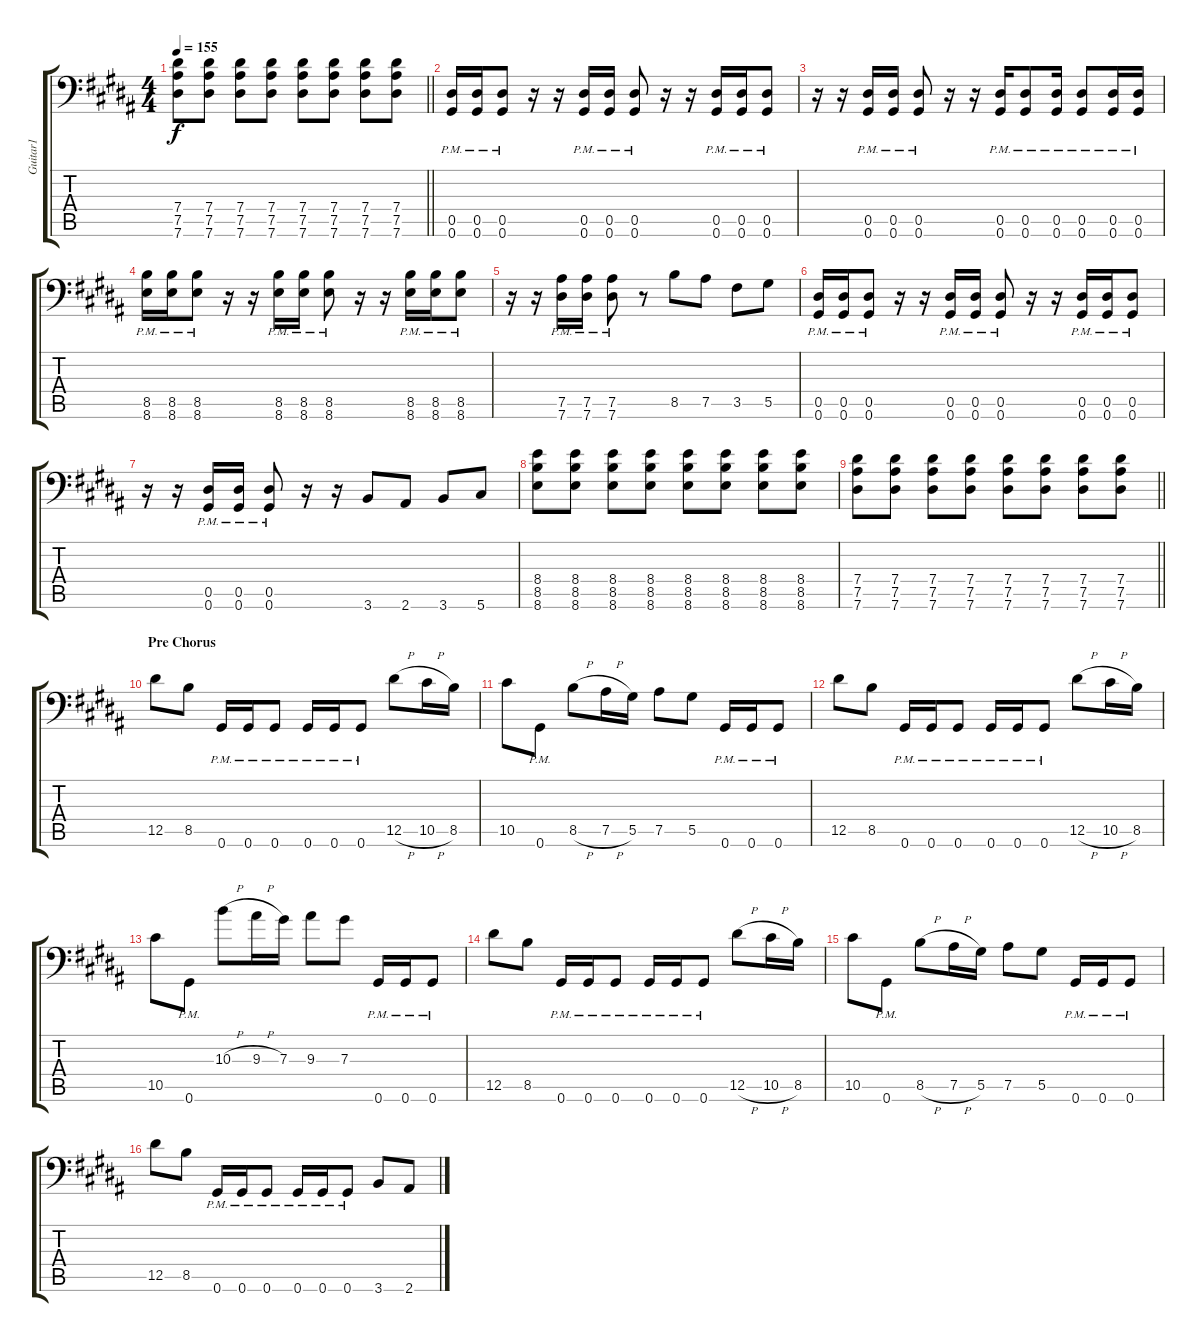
\track ("Guitar1" "Guitar1") {instrument distortionguitar}
\staff {score tabs}
\tuning (Bb3 F3 Db3 Ab2 Eb2 Ab1) {hide}
\ts (4 4)
\tempo 155
\clef f4
\barLineRight lightlight
\ks g#minor
(7.4 7.5 7.6).8{dy f} (7.4 7.5 7.6).8 (7.4 7.5 7.6).8 (7.4 7.5 7.6).8 (7.4 7.5 7.6).8 (7.4 7.5 7.6).8 (7.4 7.5 7.6).8 (7.4 7.5 7.6).8 |
(0.5{pm} 0.6{pm}).16 (0.5{pm} 0.6{pm}).16 (0.5{pm} 0.6{pm}).8 r.16 r.16 (0.5{pm} 0.6{pm}).16 (0.5{pm} 0.6{pm}).16 (0.5{pm} 0.6{pm}).8 r.16 r.16 (0.5{pm} 0.6{pm}).16 (0.5{pm} 0.6{pm}).16 (0.5{pm} 0.6{pm}).8 |
r.16 r.16 (0.5{pm} 0.6{pm}).16 (0.5{pm} 0.6{pm}).16 (0.5{pm} 0.6{pm}).8 r.16 r.16 (0.5{pm} 0.6{pm}).16 (0.5{pm} 0.6{pm}).8 (0.5{pm} 0.6{pm}).16 (0.5{pm} 0.6{pm}).8 (0.5{pm} 0.6{pm}).16 (0.5{pm} 0.6{pm}).16 |
(8.5{pm} 8.6{pm}).16 (8.5{pm} 8.6{pm}).16 (8.5{pm} 8.6{pm}).8 r.16 r.16 (8.5{pm} 8.6{pm}).16 (8.5{pm} 8.6{pm}).16 (8.5{pm} 8.6{pm}).8 r.16 r.16 (8.5{pm} 8.6{pm}).16 (8.5{pm} 8.6{pm}).16 (8.5{pm} 8.6{pm}).8 |
r.16 r.16 (7.5{pm} 7.6{pm}).16 (7.5{pm} 7.6{pm}).16 (7.5{pm} 7.6{pm}).8 r.8 8.5.8 7.5.8 3.5.8 5.5.8 |
(0.5{pm} 0.6{pm}).16 (0.5{pm} 0.6{pm}).16 (0.5{pm} 0.6{pm}).8 r.16 r.16 (0.5{pm} 0.6{pm}).16 (0.5{pm} 0.6{pm}).16 (0.5{pm} 0.6{pm}).8 r.16 r.16 (0.5{pm} 0.6{pm}).16 (0.5{pm} 0.6{pm}).16 (0.5{pm} 0.6{pm}).8 |
r.16 r.16 (0.5{pm} 0.6{pm}).16 (0.5{pm} 0.6{pm}).16 (0.5{pm} 0.6{pm}).8 r.16 r.16 3.6.8 2.6.8 3.6.8 5.6.8 |
(8.4 8.5 8.6).8 (8.4 8.5 8.6).8 (8.4 8.5 8.6).8 (8.4 8.5 8.6).8 (8.4 8.5 8.6).8 (8.4 8.5 8.6).8 (8.4 8.5 8.6).8 (8.4 8.5 8.6).8 |
\barLineRight lightlight
(7.4 7.5 7.6).8 (7.4 7.5 7.6).8 (7.4 7.5 7.6).8 (7.4 7.5 7.6).8 (7.4 7.5 7.6).8 (7.4 7.5 7.6).8 (7.4 7.5 7.6).8 (7.4 7.5 7.6).8 |
\section ("" "Pre Chorus")
12.5.8 8.5.8 0.6{pm}.16 0.6{pm}.16 0.6{pm}.8 0.6{pm}.16 0.6{pm}.16 0.6{pm}.8 12.5{h}.8 10.5{h}.16 8.5.16 |
10.5.8 0.6{pm}.8 8.5{h}.8 7.5{h}.16 5.5.16 7.5.8 5.5.8 0.6{pm}.16 0.6{pm}.16 0.6{pm}.8 |
12.5.8 8.5.8 0.6{pm}.16 0.6{pm}.16 0.6{pm}.8 0.6{pm}.16 0.6{pm}.16 0.6{pm}.8 12.5{h}.8 10.5{h}.16 8.5.16 |
10.5.8 0.6{pm}.8 10.3{h}.8 9.3{h}.16 7.3.16 9.3.8 7.3.8 0.6{pm}.16 0.6{pm}.16 0.6{pm}.8 |
12.5.8 8.5.8 0.6{pm}.16 0.6{pm}.16 0.6{pm}.8 0.6{pm}.16 0.6{pm}.16 0.6{pm}.8 12.5{h}.8 10.5{h}.16 8.5.16 |
10.5.8 0.6{pm}.8 8.5{h}.8 7.5{h}.16 5.5.16 7.5.8 5.5.8 0.6{pm}.16 0.6{pm}.16 0.6{pm}.8 |
12.5.8 8.5.8 0.6{pm}.16 0.6{pm}.16 0.6{pm}.8 0.6{pm}.16 0.6{pm}.16 0.6{pm}.8 3.6.8 2.6.8
